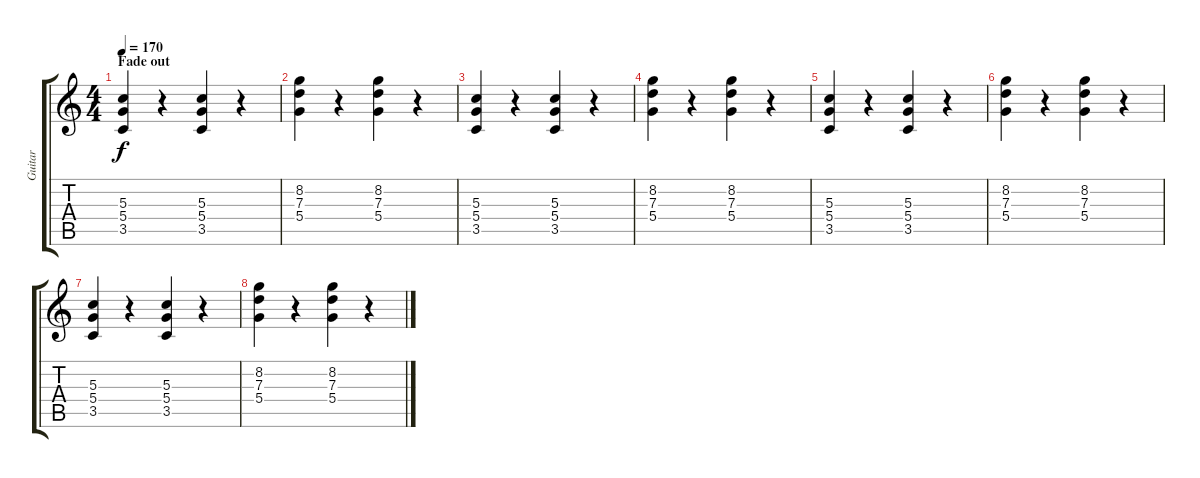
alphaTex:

\track ("Guitar" "Guitar") {instrument distortionguitar}
\staff {score tabs}
\tuning (E4 B3 G3 D3 A2 E2) {hide}
\ts (4 4)
\section ("" "Fade out")
\tempo 170
\clef g2
\ks c
(5.3 5.4 3.5).4{dy f volume 10} r.4 (5.3 5.4 3.5).4 r.4 |
(8.2 7.3 5.4).4 r.4 (8.2 7.3 5.4).4 r.4 |
(5.3 5.4 3.5).4 r.4 (5.3 5.4 3.5).4 r.4 |
(8.2 7.3 5.4).4 r.4 (8.2 7.3 5.4).4 r.4 |
(5.3 5.4 3.5).4 r.4 (5.3 5.4 3.5).4 r.4 |
(8.2 7.3 5.4).4 r.4 (8.2 7.3 5.4).4 r.4 |
(5.3 5.4 3.5).4{volume 0} r.4 (5.3 5.4 3.5).4 r.4 |
(8.2 7.3 5.4).4 r.4 (8.2 7.3 5.4).4 r.4
